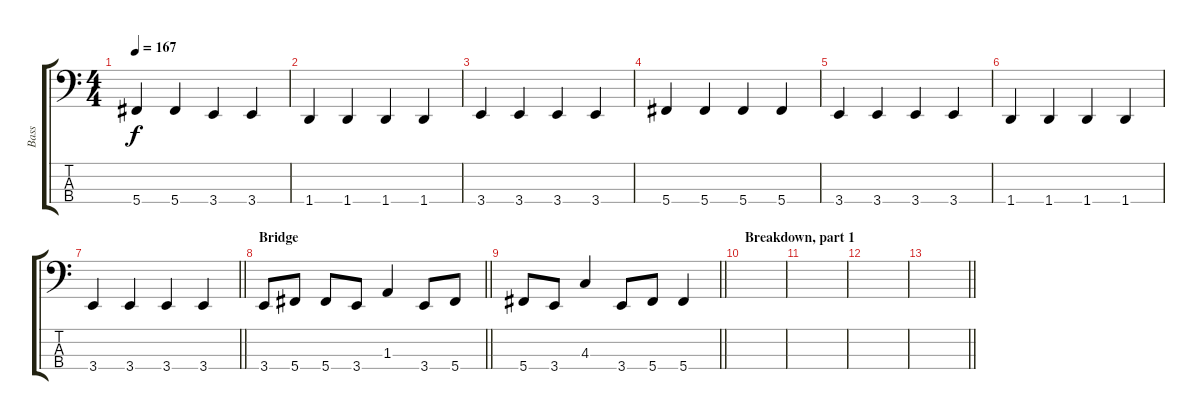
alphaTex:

\track ("Bass" "Bass") {instrument electricbasspick}
\staff {score tabs}
\tuning (Gb2 Db2 Ab1 Db1) {hide}
\ts (4 4)
\tempo 167
\clef f4
\ks c
5.4.4{dy f} 5.4.4 3.4.4 3.4.4 |
1.4.4 1.4.4 1.4.4 1.4.4 |
3.4.4 3.4.4 3.4.4 3.4.4 |
5.4.4 5.4.4 5.4.4 5.4.4 |
3.4.4 3.4.4 3.4.4 3.4.4 |
1.4.4 1.4.4 1.4.4 1.4.4 |
\barLineRight lightlight
3.4.4 3.4.4 3.4.4 3.4.4 |
\section ("" "Bridge")
\barLineRight lightlight
3.4.8 5.4.8 5.4.8 3.4.8 1.3.4 3.4.8 5.4.8 |
\barLineRight lightlight
5.4.8 3.4.8 4.3.4 3.4.8 5.4.8 5.4.4 |
\section ("" "Breakdown, part 1")
|
|
|
\barLineRight lightlight
